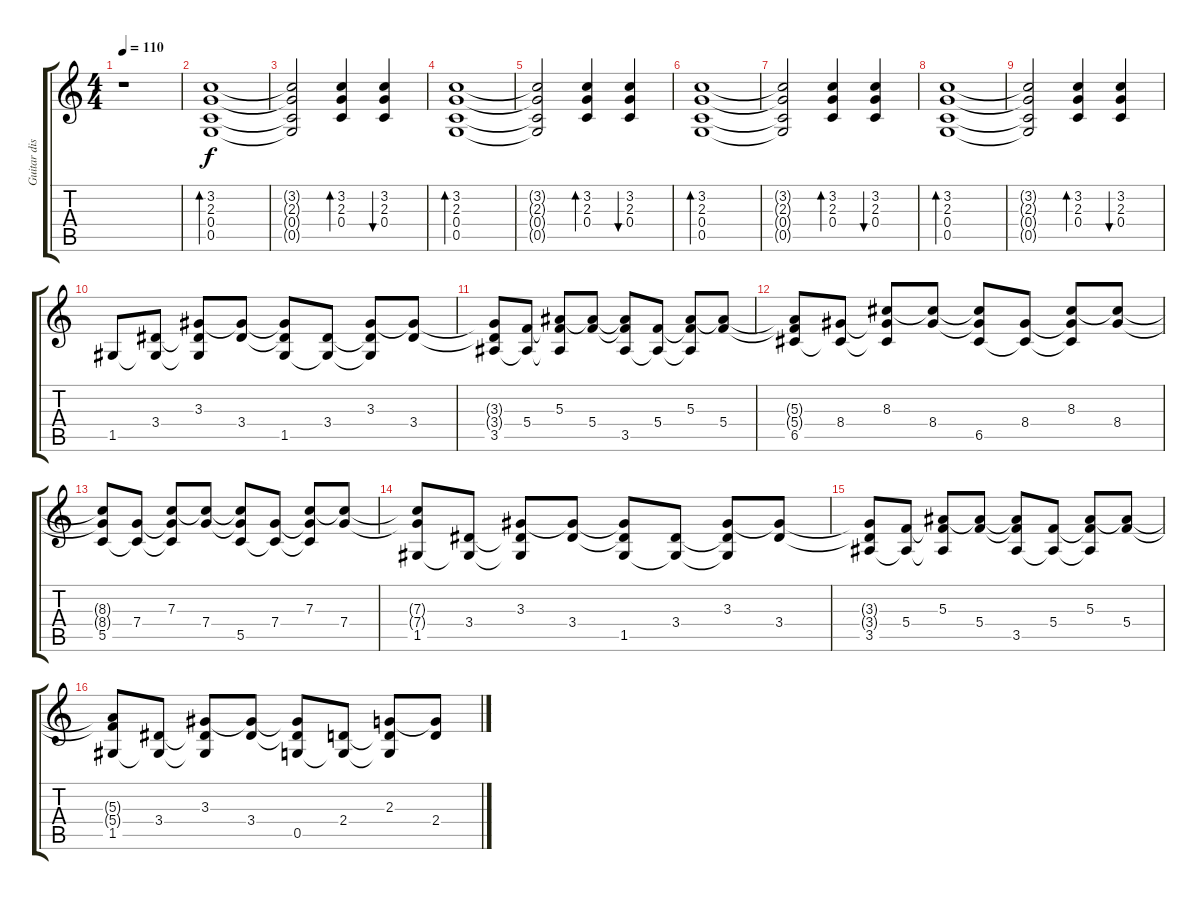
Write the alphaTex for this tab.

\track ("Guitar distortion 2" "Guitar dis") {instrument distortionguitar}
\staff {score tabs}
\tuning (D4 A3 F3 C3 G2 D2) {hide}
\ts (4 4)
\tempo 110
\clef g2
\ks c
r.1{dy f volume 16} |
(3.2 2.3 0.4 0.5).1{bd 60} |
(3.2{t} 2.3{t} 0.4{t} 0.5{t}).2 (3.2 2.3 0.4).4{bd 60} (3.2 2.3 0.4).4{bu 60} |
(3.2 2.3 0.4 0.5).1{bd 60} |
(3.2{t} 2.3{t} 0.4{t} 0.5{t}).2 (3.2 2.3 0.4).4{bd 60} (3.2 2.3 0.4).4{bu 60} |
(3.2 2.3 0.4 0.5).1{bd 60} |
(3.2{t} 2.3{t} 0.4{t} 0.5{t}).2 (3.2 2.3 0.4).4{bd 60} (3.2 2.3 0.4).4{bu 60} |
(3.2 2.3 0.4 0.5).1{bd 60} |
(3.2{t} 2.3{t} 0.4{t} 0.5{t}).2 (3.2 2.3 0.4).4{bd 60} (3.2 2.3 0.4).4{bu 60} |
1.5.8 (3.4 1.5{t}).8 (3.3 3.4{t} 1.5{t}).8 (3.3{t} 3.4).8 (3.3{t} 3.4{t} 1.5).8 (3.4 1.5{t}).8 (3.3 3.4{t} 1.5{t}).8 (3.3{t} 3.4).8 |
(3.3{t} 3.4{t} 3.5).8 (5.4 3.5{t}).8 (5.3 5.4{t} 3.5{t}).8 (5.3{t} 5.4).8 (5.3{t} 5.4{t} 3.5).8 (5.4 3.5{t}).8 (5.3 5.4{t} 3.5{t}).8 (5.3{t} 5.4).8 |
(5.3{t} 5.4{t} 6.5).8 (8.4 6.5{t}).8 (8.3 8.4{t} 6.5{t}).8 (8.3{t} 8.4).8 (8.3{t} 8.4{t} 6.5).8 (8.4 6.5{t}).8 (8.3 8.4{t} 6.5{t}).8 (8.3{t} 8.4).8 |
(8.3{t} 8.4{t} 5.5).8 (7.4 5.5{t}).8 (7.3 7.4{t} 5.5{t}).8 (7.3{t} 7.4).8 (7.3{t} 7.4{t} 5.5).8 (7.4 5.5{t}).8 (7.3 7.4{t} 5.5{t}).8 (7.3{t} 7.4).8 |
(7.3{t} 7.4{t} 1.5).8 (3.4 1.5{t}).8 (3.3 3.4{t} 1.5{t}).8 (3.3{t} 3.4).8 (3.3{t} 3.4{t} 1.5).8 (3.4 1.5{t}).8 (3.3 3.4{t} 1.5{t}).8 (3.3{t} 3.4).8 |
(3.3{t} 3.4{t} 3.5).8 (5.4 3.5{t}).8 (5.3 5.4{t} 3.5{t}).8 (5.3{t} 5.4).8 (5.3{t} 5.4{t} 3.5).8 (5.4 3.5{t}).8 (5.3 5.4{t} 3.5{t}).8 (5.3{t} 5.4).8 |
(5.3{t} 5.4{t} 1.5).8 (3.4 1.5{t}).8 (3.3 3.4{t} 1.5{t}).8 (3.3{t} 3.4).8 (3.3{t} 3.4{t} 0.5).8 (2.4 0.5{t}).8 (2.3 2.4{t} 0.5{t}).8 (2.3{t} 2.4).8
